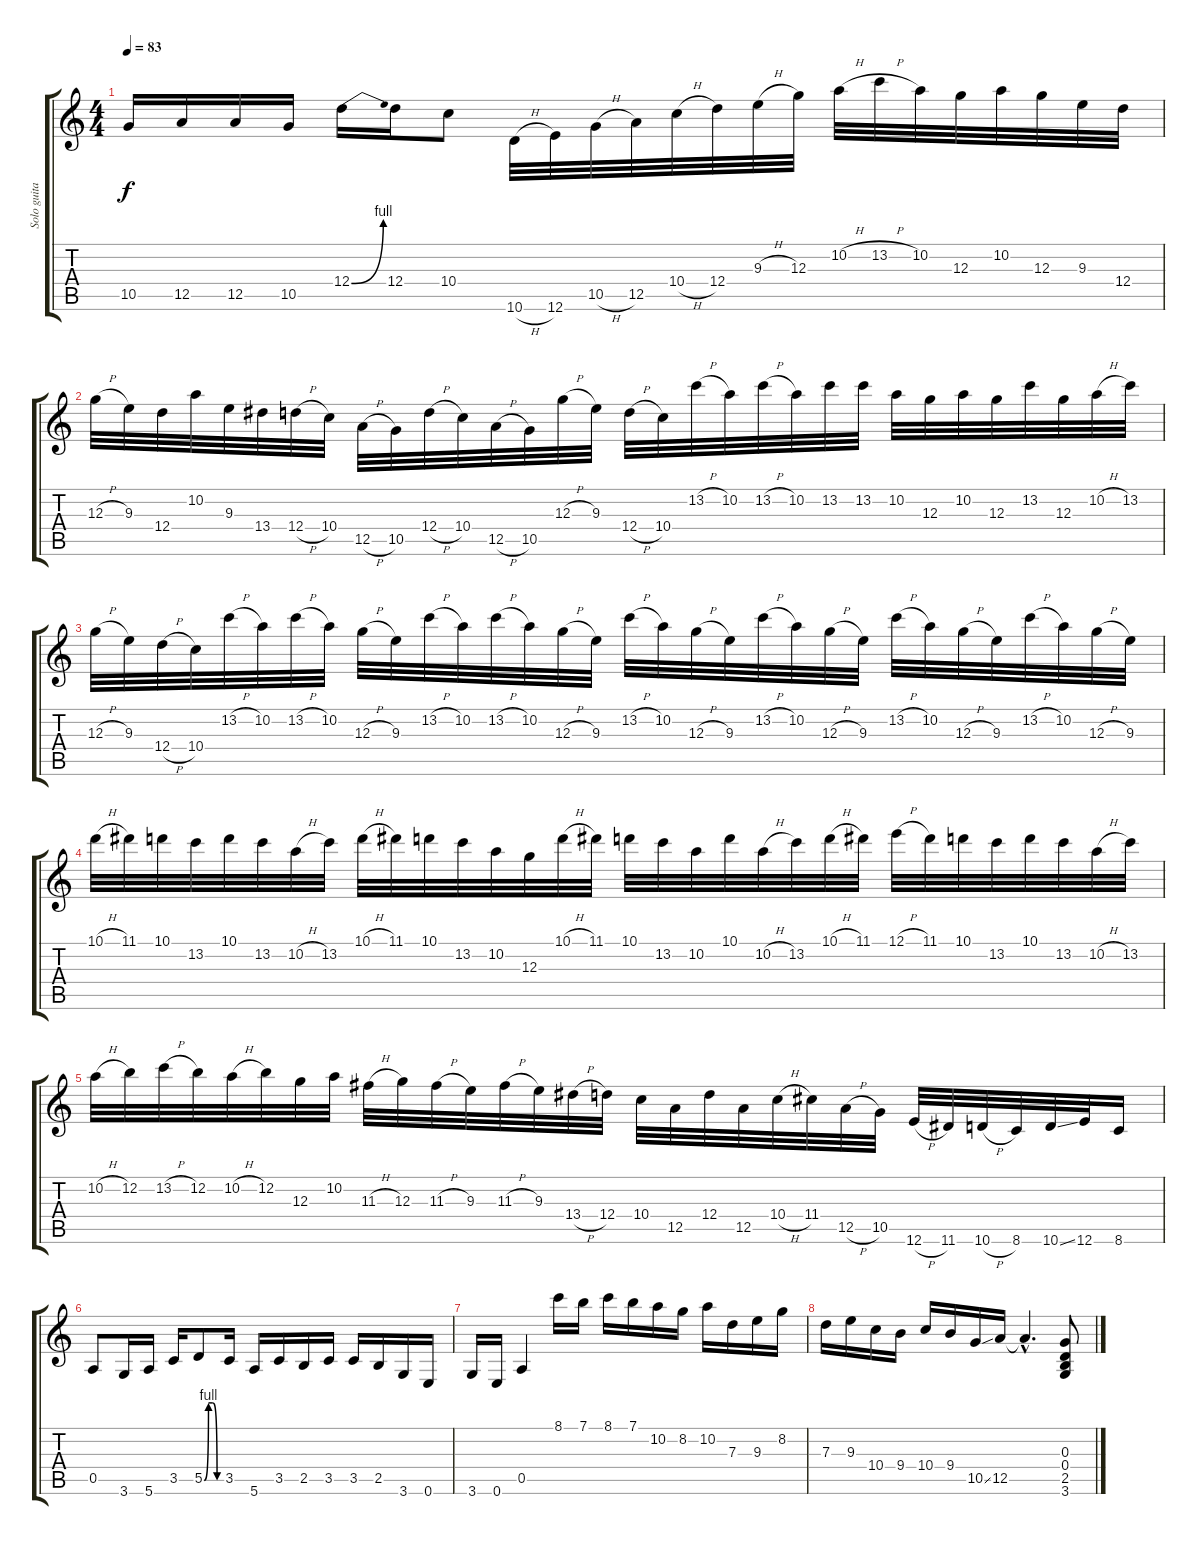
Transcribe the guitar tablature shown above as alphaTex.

\track ("Solo guitar" "Solo guita") {instrument acousticguitarsteel}
\staff {score tabs}
\tuning (E4 B3 G3 D3 A2 E2) {hide}
\ts (4 4)
\tempo 83
\clef g2
\ks c
10.5.16{dy f} 12.5.16 12.5.16 10.5.16 12.4{be (bend 0 0 60 4)}.16 12.4.16 10.4.8 10.6{h}.32 12.6.32 10.5{h}.32 12.5.32 10.4{h}.32 12.4.32 9.3{h}.32 12.3.32 10.2{h}.32 13.2{h}.32 10.2.32 12.3.32 10.2.32 12.3.32 9.3.32 12.4.32 |
12.3{h}.32 9.3.32 12.4.32 10.2.32 9.3.32 13.4.32 12.4{h}.32 10.4.32 12.5{h}.32 10.5.32 12.4{h}.32 10.4.32 12.5{h}.32 10.5.32 12.3{h}.32 9.3.32 12.4{h}.32 10.4.32 13.2{h}.32 10.2.32 13.2{h}.32 10.2.32 13.2.32 13.2.32 10.2.32 12.3.32 10.2.32 12.3.32 13.2.32 12.3.32 10.2{h}.32 13.2.32 |
12.3{h}.32 9.3.32 12.4{h}.32 10.4.32 13.2{h}.32 10.2.32 13.2{h}.32 10.2.32 12.3{h}.32 9.3.32 13.2{h}.32 10.2.32 13.2{h}.32 10.2.32 12.3{h}.32 9.3.32 13.2{h}.32 10.2.32 12.3{h}.32 9.3.32 13.2{h}.32 10.2.32 12.3{h}.32 9.3.32 13.2{h}.32 10.2.32 12.3{h}.32 9.3.32 13.2{h}.32 10.2.32 12.3{h}.32 9.3.32 |
10.1{h}.32 11.1.32 10.1.32 13.2.32 10.1.32 13.2.32 10.2{h}.32 13.2.32 10.1{h}.32 11.1.32 10.1.32 13.2.32 10.2.32 12.3.32 10.1{h}.32 11.1.32 10.1.32 13.2.32 10.2.32 10.1.32 10.2{h}.32 13.2.32 10.1{h}.32 11.1.32 12.1{h}.32 11.1.32 10.1.32 13.2.32 10.1.32 13.2.32 10.2{h}.32 13.2.32 |
10.2{h}.32 12.2.32 13.2{h}.32 12.2.32 10.2{h}.32 12.2.32 12.3.32 10.2.32 11.3{h}.32 12.3.32 11.3{h}.32 9.3.32 11.3{h}.32 9.3.32 13.4{h}.32 12.4.32 10.4.32 12.5.32 12.4.32 12.5.32 10.4{h}.32 11.4.32 12.5{h}.32 10.5.32 12.6{h}.32 11.6.32 10.6{h}.32 8.6.32 10.6{ss}.32 12.6.32 8.6.16 |
0.5.8 3.6.16 5.6.16 3.5.16 5.5{be (custom 0 0 15 4 30 4 45 0 60 0)}.8 3.5.16 5.6.16 3.5.16 2.5.16 3.5.16 3.5.16 2.5.16 3.6.16 0.6.16 |
3.6.16 0.6.16 0.5.4 8.1.16 7.1.16 8.1.16 7.1.16 10.2.16 8.2.16 10.2.16 7.3.16 9.3.16 8.2.16 |
7.3.16 9.3.16 10.4.16 9.4.16 10.4.16 9.4.16 10.5{ss}.16 12.5.16 12.5{hac t}.4{d} (0.3 0.4 2.5 3.6).8
